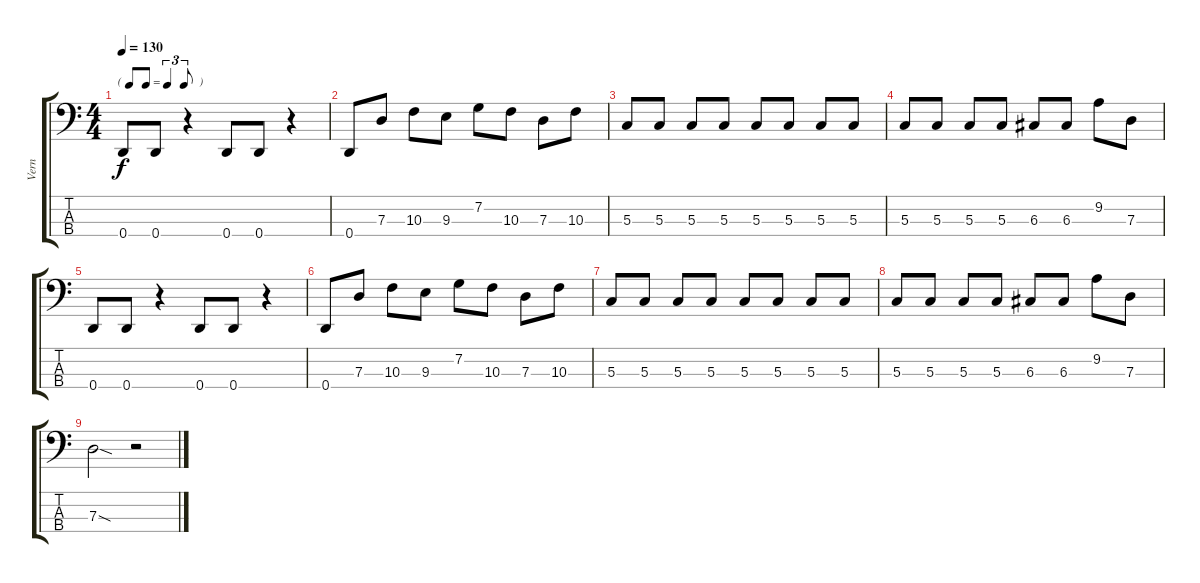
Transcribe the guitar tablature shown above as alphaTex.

\track ("Vern" "Vern") {instrument electricbassfinger}
\staff {score tabs}
\tuning (F2 C2 G1 D1) {hide}
\ts (4 4)
\tf triplet8th
\tempo 130
\clef f4
\ks c
0.4.8{dy f} 0.4.8 r.4 0.4.8 0.4.8 r.4 |
0.4.8 7.3.8 10.3.8 9.3.8 7.2.8 10.3.8 7.3.8 10.3.8 |
5.3.8 5.3.8 5.3.8 5.3.8 5.3.8 5.3.8 5.3.8 5.3.8 |
5.3.8 5.3.8 5.3.8 5.3.8 6.3.8 6.3.8 9.2.8 7.3.8 |
0.4.8 0.4.8 r.4 0.4.8 0.4.8 r.4 |
0.4.8 7.3.8 10.3.8 9.3.8 7.2.8 10.3.8 7.3.8 10.3.8 |
5.3.8 5.3.8 5.3.8 5.3.8 5.3.8 5.3.8 5.3.8 5.3.8 |
5.3.8 5.3.8 5.3.8 5.3.8 6.3.8 6.3.8 9.2.8 7.3.8 |
7.3{sod}.2 r.2
